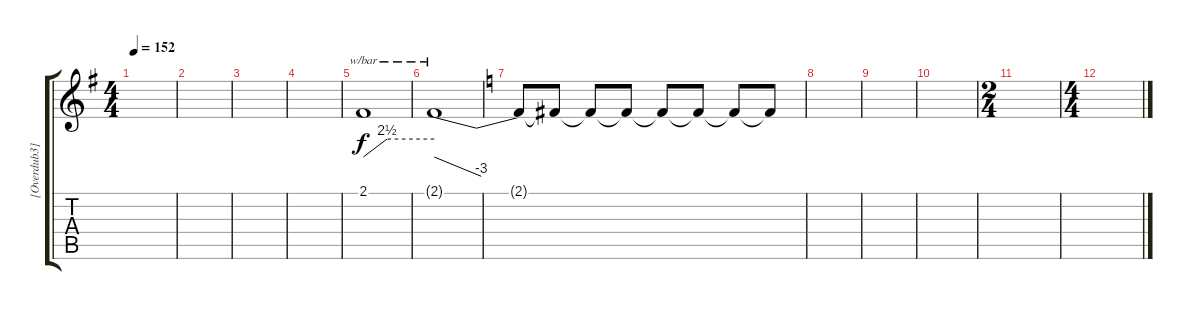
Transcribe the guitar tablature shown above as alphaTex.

\track ("[Overdub3]" "[Overdub3]") {instrument violin}
\staff {score tabs}
\tuning (E4 B3 G3 D3 A2 E2) {hide}
\ts (4 4)
\tempo 152
\clef g2
\ks g
|
|
|
|
2.1.1{tbe (custom default 0 0 20 10 60 10) volume 16} |
2.1{t}.1{tbe (dive default 0 0 60 -12)} |
\ks c
2.1{t}.8 2.1{t}.8 2.1{t}.8{volume 14} 2.1{t}.8{volume 12} 2.1{t}.8{volume 10} 2.1{t}.8{volume 8} 2.1{t}.8{volume 6} 2.1{t}.8{volume 4} |
|
|
|
\ts (2 4)
|
\ts (4 4)
